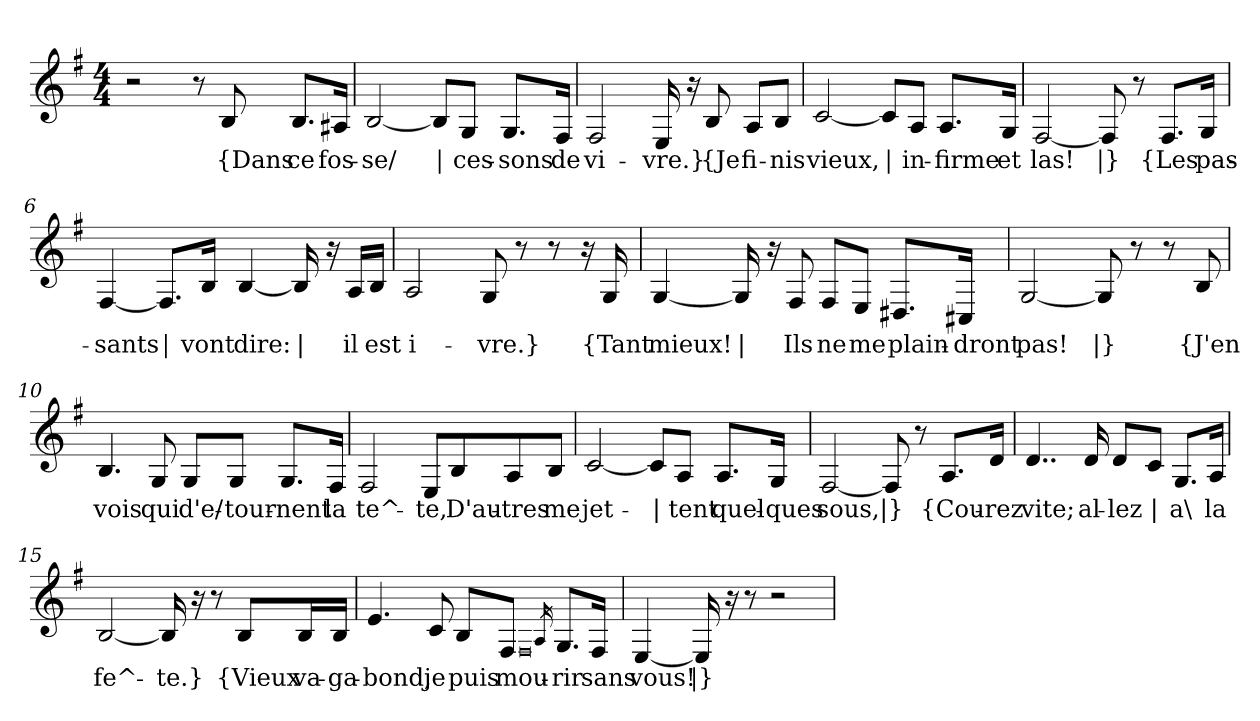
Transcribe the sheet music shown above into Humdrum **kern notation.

**kern	**text
*part1	*part1
*staff1	*staff1
*clefG2	*
*k[f#]	*
*M4/4	*
=1	=1
2r	.
8r	.
!	!LO:LY:b
8B/	{Dans
!	!LO:LY:b
8.B/L	ce
!	!LO:LY:b
16A#X/Jk	fos-
=2	=2
!	!LO:LY:b
[2B/	-se/
!	!LO:LY:b
8B/L]	|
!	!LO:LY:b
8G/J	ces-
!	!LO:LY:b
8.G/L	-sons
!	!LO:LY:b
16F#/Jk	de
=3	=3
!	!LO:LY:b
2F#/	vi-
!	!LO:LY:b
16E/	-vre.}
16r	.
!	!LO:LY:b
8B/	{Je
!	!LO:LY:b
8A/L	fi-
!	!LO:LY:b
8B/J	-nis
=4	=4
!	!LO:LY:b
[2c/	vieux,
!	!LO:LY:b
8c/L]	|
!	!LO:LY:b
8A/J	in-
!	!LO:LY:b
8.A/L	-firme
!	!LO:LY:b
16G/Jk	et
!!LO:LB:g=z
=5	=5
!	!LO:LY:b
[2F#/	las!
!	!LO:LY:b
8F#/]	|}
8r	.
!	!LO:LY:b
8.F#/L	{Les
!	!LO:LY:b
16G/Jk	pas-
=6	=6
!	!LO:LY:b
[4F#/	-sants
!	!LO:LY:b
8.F#/L]	|
!	!LO:LY:b
16B/Jk	vont
!	!LO:LY:b
[4B/	dire:
!	!LO:LY:b
16B/]	|
16r	.
!	!LO:LY:b
16A/LL	il
!	!LO:LY:b
16B/JJ	est
=7	=7
!	!LO:LY:b
2A/	i-
!	!LO:LY:b
8G/	-vre.}
8r	.
8r	.
16r	.
!	!LO:LY:b
16G/	{Tant
=8	=8
!	!LO:LY:b
[4G/	mieux!
!	!LO:LY:b
16G/]	|
16r	.
!	!LO:LY:b
8F#/	Ils
!	!LO:LY:b
8F#/L	ne
!	!LO:LY:b
8E/J	me
!	!LO:LY:b
8.D#X/L	plain-
!	!LO:LY:b
16C#X/Jk	-dront
!!LO:LB:g=z
=9	=9
!	!LO:LY:b
[2G/	pas!
!	!LO:LY:b
8G/]	|}
8r	.
8r	.
!	!LO:LY:b
8B/	{J'en
=10	=10
!	!LO:LY:b
4.B/	vois
!	!LO:LY:b
8G/	qui
!	!LO:LY:b
8G/L	d'e/-
!	!LO:LY:b
8G/J	-tour-
!	!LO:LY:b
8.G/L	-nent
!	!LO:LY:b
16F#/Jk	la
=11	=11
!	!LO:LY:b
2F#/	te^-
!	!LO:LY:b
8E/L	-te,
!	!LO:LY:b
8B/	D'au-
!	!LO:LY:b
8A/	-tres
!	!LO:LY:b
8B/J	me
=12	=12
!	!LO:LY:b
[2c/	jet-
!	!LO:LY:b
8c/L]	|
!	!LO:LY:b
8A/J	-tent
!	!LO:LY:b
8.A/L	quel-
!	!LO:LY:b
16G/Jk	-ques
!!LO:LB:g=z
=13	=13
!	!LO:LY:b
[2F#/	sous,
!	!LO:LY:b
8F#/]	|}
8r	.
!	!LO:LY:b
8.A/L	{Cou-
!	!LO:LY:b
16d/Jk	-rez
=14	=14
!	!LO:LY:b
4..d/	vite;
!	!LO:LY:b
16d/	al-
!	!LO:LY:b
8d/L	-lez
!	!LO:LY:b
8c/J	|
!	!LO:LY:b
8.G/L	a\
!	!LO:LY:b
16A/Jk	la
=15	=15
!	!LO:LY:b
[2B/	fe^-
!	!LO:LY:b
16B/]	-te.}
16r	.
8r	.
!	!LO:LY:b
8B/L	{Vieux
!	!LO:LY:b
16B/L	va-
!	!LO:LY:b
16B/JJ	-ga-
=16	=16
!	!LO:LY:b
4.e/	-bond,
!	!LO:LY:b
8c/	je
!	!LO:LY:b
8B/L	puis
!	!LO:LY:b
8F#/J	mou-
0qF#	.
16qA/	.
!	!LO:LY:b
8.G/L	-rir
!	!LO:LY:b
16F#/Jk	sans
!!LO:LB:g=z
=17	=17
!	!LO:LY:b
[4E/	vous!
!	!LO:LY:b
16E/]	|}
16r	.
8r	.
2r	.
=	=
*-	*-
